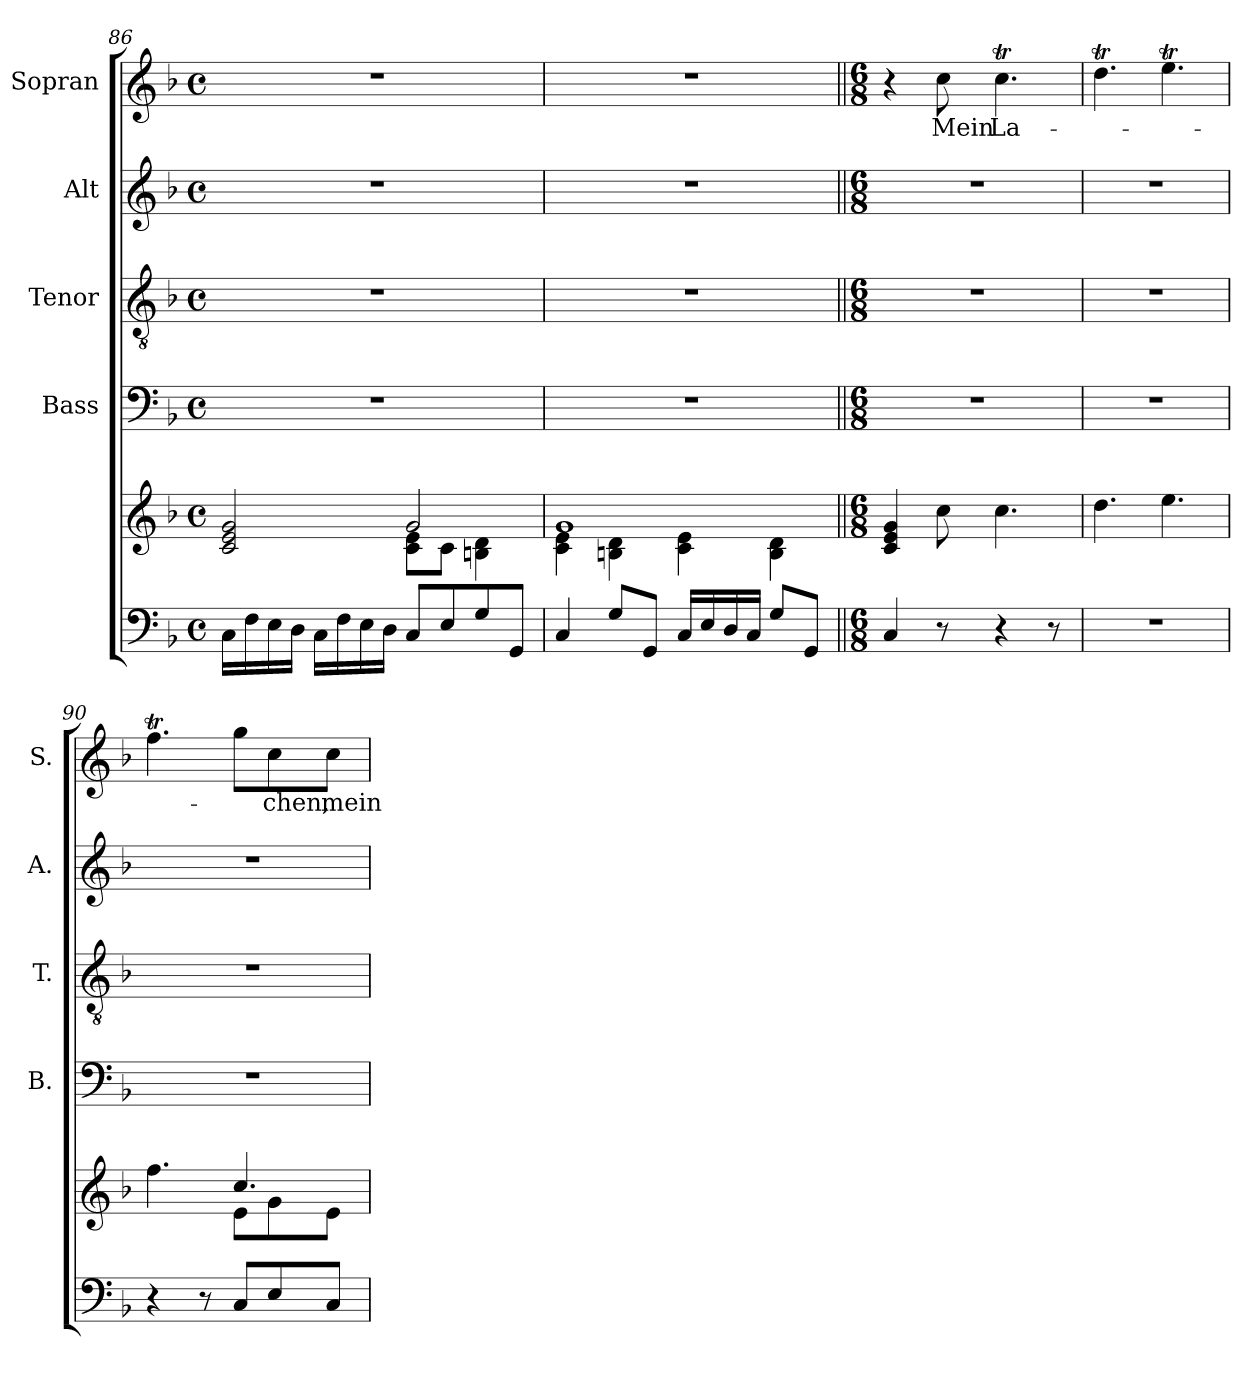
**kern	**kern	**kern	**kern	**kern	**kern	**text
*part5	*part5	*part4	*part3	*part2	*part1	*part1
*staff6	*staff5	*staff4	*staff3	*staff2	*staff1	*staff1
*	*	*I"Bass	*I"Tenor	*I"Alt	*I"Sopran	*
*	*	*I'B.	*I'T.	*I'A.	*I'S.	*
*clefF4	*clefG2	*clefF4	*clefGv2	*clefG2	*clefG2	*
*k[b-]	*k[b-]	*k[b-]	*k[b-]	*k[b-]	*k[b-]	*
*F:	*F:	*F:	*F:	*F:	*F:	*
*M4/4	*M4/4	*M4/4	*M4/4	*M4/4	*M4/4	*
*met(c)	*met(c)	*met(c)	*met(c)	*met(c)	*met(c)	*
=86	=86	=86	=86	=86	=86	=86
*	*^	*	*	*	*	*
16C\LL	2c/ 2e/ 2g/	2ryy	1r	1r	1r	1r	.
16F\	.	.	.	.	.	.	.
16E\	.	.	.	.	.	.	.
16D\JJ	.	.	.	.	.	.	.
16C\LL	.	.	.	.	.	.	.
16F\	.	.	.	.	.	.	.
16E\	.	.	.	.	.	.	.
16D\JJ	.	.	.	.	.	.	.
8C/L	2g/	8c\ 8e\L	.	.	.	.	.
8E/	.	8c\J	.	.	.	.	.
8G/	.	4Bn\ 4d\	.	.	.	.	.
8GG/J	.	.	.	.	.	.	.
=87	=87	=87	=87	=87	=87	=87	=87
4C/	1g	4c\ 4e\	1r	1r	1r	1r	.
8G/L	.	4Bn\ 4d\	.	.	.	.	.
8GG/J	.	.	.	.	.	.	.
16C/LL	.	4c\ 4e\	.	.	.	.	.
16E/	.	.	.	.	.	.	.
16D/	.	.	.	.	.	.	.
16C/JJ	.	.	.	.	.	.	.
8G/L	.	4B\ 4d\	.	.	.	.	.
8GG/J	.	.	.	.	.	.	.
*	*v	*v	*	*	*	*	*
!!LO:LB:g=z
=88||	=88||	=88||	=88||	=88||	=88||	=88||
*M6/8	*M6/8	*M6/8	*M6/8	*M6/8	*M6/8	*
4C/	4c/ 4e/ 4g/	2.r	2.r	2.r	4r	.
!	!	!	!	!	!	!LO:LY:b
8r	8cc\	.	.	.	8cc\	Mein
!	!	!	!	!	!	!LO:LY:b
4r	4.cc\	.	.	.	4.ccT\	La-
8r	.	.	.	.	.	.
=89	=89	=89	=89	=89	=89	=89
2.r	4.dd\	2.r	2.r	2.r	4.ddT\	.
.	4.ee\	.	.	.	4.eet\	.
=90	=90	=90	=90	=90	=90	=90
*	*^	*	*	*	*	*
4r	4.ff\	4.ryy	2.r	2.r	2.r	4.ffT\	.
8r	.	.	.	.	.	.	.
8C/L	4.cc/	8e\L	.	.	.	8gg\L	.
!	!	!	!	!	!	!	!LO:LY:b
8E/	.	8g\	.	.	.	8cc\	-chen,
!	!	!	!	!	!	!	!LO:LY:b
8C/J	.	8e\J	.	.	.	8cc\J	mein
*	*v	*v	*	*	*	*	*
=	=	=	=	=	=	=
*-	*-	*-	*-	*-	*-	*-
